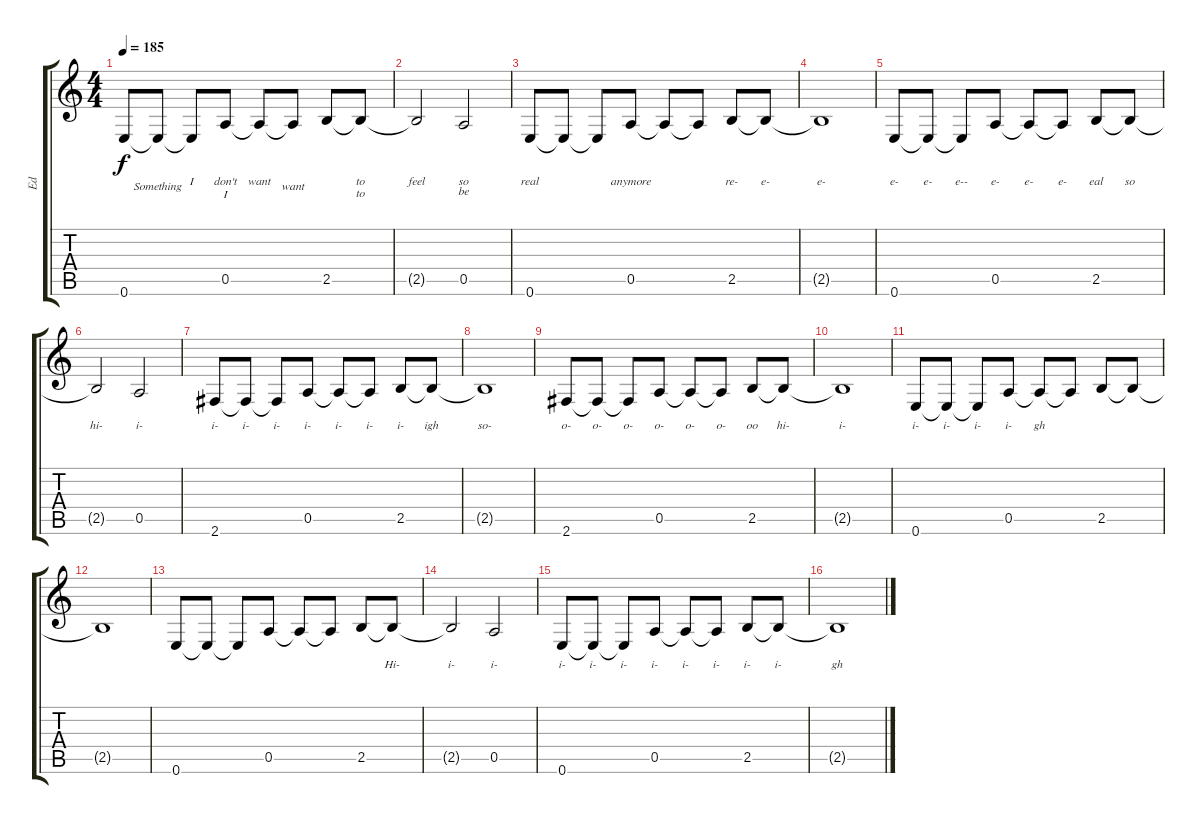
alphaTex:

\track ("Ed" "Ed") {instrument acousticguitarsteel}
\staff {score tabs}
\tuning (E4 B3 G3 D3 A2 E2) {hide}
\ts (4 4)
\tempo 185
\clef g2
\ks c
0.6.8{lyrics (0 "") lyrics (1 "") lyrics (2 "") lyrics (3 "") lyrics (4 "") dy f} 0.6{t}.8{lyrics (0 "") lyrics (1 "Something") lyrics (2 "") lyrics (3 "") lyrics (4 "")} 0.6{t}.8{lyrics (0 "I") lyrics (1 "") lyrics (2 "") lyrics (3 "") lyrics (4 "")} 0.5.8{lyrics (0 "don't") lyrics (1 "I") lyrics (2 "") lyrics (3 "") lyrics (4 "")} 0.5{t}.8{lyrics (0 "want") lyrics (1 "") lyrics (2 "") lyrics (3 "") lyrics (4 "")} 0.5{t}.8{lyrics (0 "") lyrics (1 "want") lyrics (2 "") lyrics (3 "") lyrics (4 "")} 2.5.8{lyrics (0 "") lyrics (1 "") lyrics (2 "") lyrics (3 "") lyrics (4 "")} 2.5{t}.8{lyrics (0 "to") lyrics (1 "to") lyrics (2 "") lyrics (3 "") lyrics (4 "")} |
2.5{t}.2{lyrics (0 "feel") lyrics (1 "") lyrics (2 "") lyrics (3 "") lyrics (4 "")} 0.5.2{lyrics (0 "so") lyrics (1 "be") lyrics (2 "") lyrics (3 "") lyrics (4 "")} |
0.6.8{lyrics (0 "real") lyrics (1 "") lyrics (2 "") lyrics (3 "") lyrics (4 "")} 0.6{t}.8{lyrics (0 "") lyrics (1 "") lyrics (2 "") lyrics (3 "") lyrics (4 "")} 0.6{t}.8{lyrics (0 "") lyrics (1 "") lyrics (2 "") lyrics (3 "") lyrics (4 "")} 0.5.8{lyrics (0 "anymore") lyrics (1 "") lyrics (2 "") lyrics (3 "") lyrics (4 "")} 0.5{t}.8{lyrics (0 "") lyrics (1 "") lyrics (2 "") lyrics (3 "") lyrics (4 "")} 0.5{t}.8{lyrics (0 "") lyrics (1 "") lyrics (2 "") lyrics (3 "") lyrics (4 "")} 2.5.8{lyrics (0 "re-") lyrics (1 "") lyrics (2 "") lyrics (3 "") lyrics (4 "")} 2.5{t}.8{lyrics (0 "e-") lyrics (1 "") lyrics (2 "") lyrics (3 "") lyrics (4 "")} |
2.5{t}.1{lyrics (0 "e-") lyrics (1 "") lyrics (2 "") lyrics (3 "") lyrics (4 "")} |
0.6.8{lyrics (0 "e-") lyrics (1 "") lyrics (2 "") lyrics (3 "") lyrics (4 "")} 0.6{t}.8{lyrics (0 "e-") lyrics (1 "") lyrics (2 "") lyrics (3 "") lyrics (4 "")} 0.6{t}.8{lyrics (0 "e--") lyrics (1 "") lyrics (2 "") lyrics (3 "") lyrics (4 "")} 0.5.8{lyrics (0 "e-") lyrics (1 "") lyrics (2 "") lyrics (3 "") lyrics (4 "")} 0.5{t}.8{lyrics (0 "e-") lyrics (1 "") lyrics (2 "") lyrics (3 "") lyrics (4 "")} 0.5{t}.8{lyrics (0 "e-") lyrics (1 "") lyrics (2 "") lyrics (3 "") lyrics (4 "")} 2.5.8{lyrics (0 "eal") lyrics (1 "") lyrics (2 "") lyrics (3 "") lyrics (4 "")} 2.5{t}.8{lyrics (0 "so") lyrics (1 "") lyrics (2 "") lyrics (3 "") lyrics (4 "")} |
2.5{t}.2{lyrics (0 "hi-") lyrics (1 "") lyrics (2 "") lyrics (3 "") lyrics (4 "")} 0.5.2{lyrics (0 "i-") lyrics (1 "") lyrics (2 "") lyrics (3 "") lyrics (4 "")} |
2.6.8{lyrics (0 "i-") lyrics (1 "") lyrics (2 "") lyrics (3 "") lyrics (4 "")} 2.6{t}.8{lyrics (0 "i-") lyrics (1 "") lyrics (2 "") lyrics (3 "") lyrics (4 "")} 2.6{t}.8{lyrics (0 "i-") lyrics (1 "") lyrics (2 "") lyrics (3 "") lyrics (4 "")} 0.5.8{lyrics (0 "i-") lyrics (1 "") lyrics (2 "") lyrics (3 "") lyrics (4 "")} 0.5{t}.8{lyrics (0 "i-") lyrics (1 "") lyrics (2 "") lyrics (3 "") lyrics (4 "")} 0.5{t}.8{lyrics (0 "i-") lyrics (1 "") lyrics (2 "") lyrics (3 "") lyrics (4 "")} 2.5.8{lyrics (0 "i-") lyrics (1 "") lyrics (2 "") lyrics (3 "") lyrics (4 "")} 2.5{t}.8{lyrics (0 "igh") lyrics (1 "") lyrics (2 "") lyrics (3 "") lyrics (4 "")} |
2.5{t}.1{lyrics (0 "so-") lyrics (1 "") lyrics (2 "") lyrics (3 "") lyrics (4 "")} |
2.6.8{lyrics (0 "o-") lyrics (1 "") lyrics (2 "") lyrics (3 "") lyrics (4 "")} 2.6{t}.8{lyrics (0 "o-") lyrics (1 "") lyrics (2 "") lyrics (3 "") lyrics (4 "")} 2.6{t}.8{lyrics (0 "o-") lyrics (1 "") lyrics (2 "") lyrics (3 "") lyrics (4 "")} 0.5.8{lyrics (0 "o-") lyrics (1 "") lyrics (2 "") lyrics (3 "") lyrics (4 "")} 0.5{t}.8{lyrics (0 "o-") lyrics (1 "") lyrics (2 "") lyrics (3 "") lyrics (4 "")} 0.5{t}.8{lyrics (0 "o-") lyrics (1 "") lyrics (2 "") lyrics (3 "") lyrics (4 "")} 2.5.8{lyrics (0 "oo") lyrics (1 "") lyrics (2 "") lyrics (3 "") lyrics (4 "")} 2.5{t}.8{lyrics (0 "hi-") lyrics (1 "") lyrics (2 "") lyrics (3 "") lyrics (4 "")} |
2.5{t}.1{lyrics (0 "i-") lyrics (1 "") lyrics (2 "") lyrics (3 "") lyrics (4 "")} |
0.6.8{lyrics (0 "i-") lyrics (1 "") lyrics (2 "") lyrics (3 "") lyrics (4 "")} 0.6{t}.8{lyrics (0 "i-") lyrics (1 "") lyrics (2 "") lyrics (3 "") lyrics (4 "")} 0.6{t}.8{lyrics (0 "i-") lyrics (1 "") lyrics (2 "") lyrics (3 "") lyrics (4 "")} 0.5.8{lyrics (0 "i-") lyrics (1 "") lyrics (2 "") lyrics (3 "") lyrics (4 "")} 0.5{t}.8{lyrics (0 "gh") lyrics (1 "") lyrics (2 "") lyrics (3 "") lyrics (4 "")} 0.5{t}.8{lyrics (0 "") lyrics (1 "") lyrics (2 "") lyrics (3 "") lyrics (4 "")} 2.5.8{lyrics (0 "") lyrics (1 "") lyrics (2 "") lyrics (3 "") lyrics (4 "")} 2.5{t}.8{lyrics (0 "") lyrics (1 "") lyrics (2 "") lyrics (3 "") lyrics (4 "")} |
2.5{t}.1{lyrics (0 "") lyrics (1 "") lyrics (2 "") lyrics (3 "") lyrics (4 "")} |
0.6.8{lyrics (0 "") lyrics (1 "") lyrics (2 "") lyrics (3 "") lyrics (4 "")} 0.6{t}.8{lyrics (0 "") lyrics (1 "") lyrics (2 "") lyrics (3 "") lyrics (4 "")} 0.6{t}.8{lyrics (0 "") lyrics (1 "") lyrics (2 "") lyrics (3 "") lyrics (4 "")} 0.5.8{lyrics (0 "") lyrics (1 "") lyrics (2 "") lyrics (3 "") lyrics (4 "")} 0.5{t}.8{lyrics (0 "") lyrics (1 "") lyrics (2 "") lyrics (3 "") lyrics (4 "")} 0.5{t}.8{lyrics (0 "") lyrics (1 "") lyrics (2 "") lyrics (3 "") lyrics (4 "")} 2.5.8{lyrics (0 "") lyrics (1 "") lyrics (2 "") lyrics (3 "") lyrics (4 "")} 2.5{t}.8{lyrics (0 "Hi-") lyrics (1 "") lyrics (2 "") lyrics (3 "") lyrics (4 "")} |
2.5{t}.2{lyrics (0 "i-") lyrics (1 "") lyrics (2 "") lyrics (3 "") lyrics (4 "")} 0.5.2{lyrics (0 "i-") lyrics (1 "") lyrics (2 "") lyrics (3 "") lyrics (4 "")} |
0.6.8{lyrics (0 "i-") lyrics (1 "") lyrics (2 "") lyrics (3 "") lyrics (4 "")} 0.6{t}.8{lyrics (0 "i-") lyrics (1 "") lyrics (2 "") lyrics (3 "") lyrics (4 "")} 0.6{t}.8{lyrics (0 "i-") lyrics (1 "") lyrics (2 "") lyrics (3 "") lyrics (4 "")} 0.5.8{lyrics (0 "i-") lyrics (1 "") lyrics (2 "") lyrics (3 "") lyrics (4 "")} 0.5{t}.8{lyrics (0 "i-") lyrics (1 "") lyrics (2 "") lyrics (3 "") lyrics (4 "")} 0.5{t}.8{lyrics (0 "i-") lyrics (1 "") lyrics (2 "") lyrics (3 "") lyrics (4 "")} 2.5.8{lyrics (0 "i-") lyrics (1 "") lyrics (2 "") lyrics (3 "") lyrics (4 "")} 2.5{t}.8{lyrics (0 "i-") lyrics (1 "") lyrics (2 "") lyrics (3 "") lyrics (4 "")} |
2.5{t}.1{lyrics (0 "gh") lyrics (1 "") lyrics (2 "") lyrics (3 "") lyrics (4 "")}
